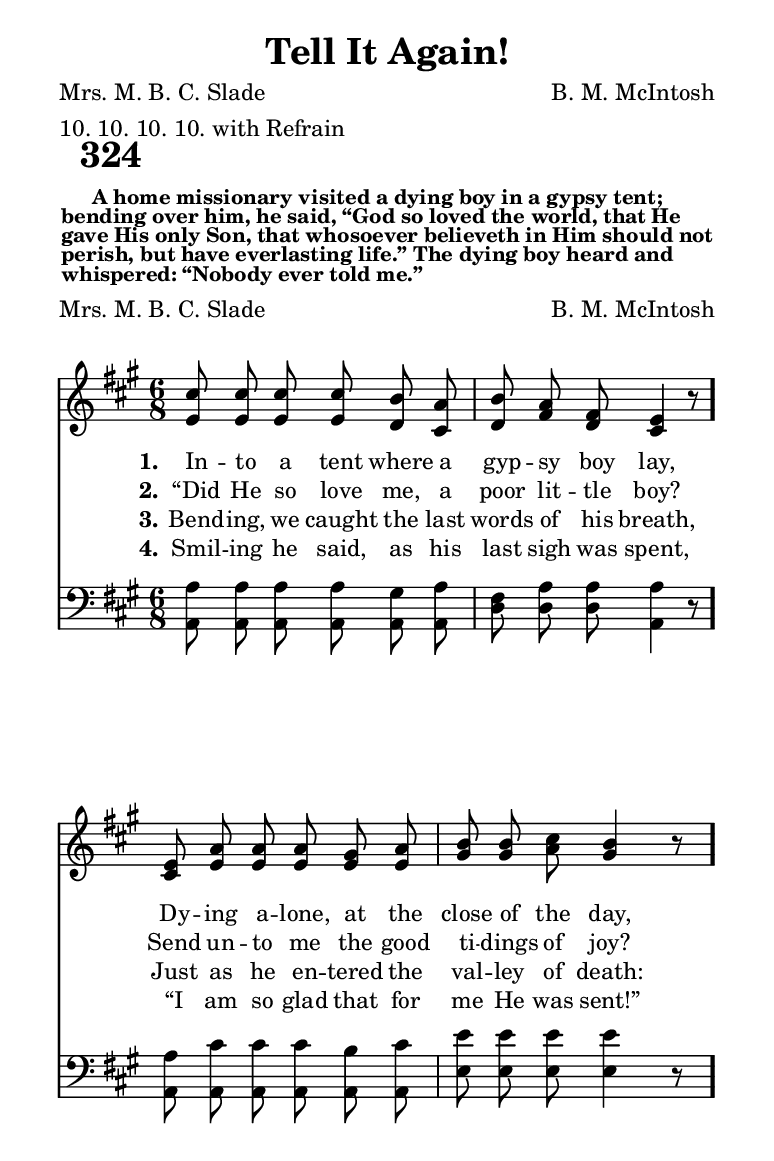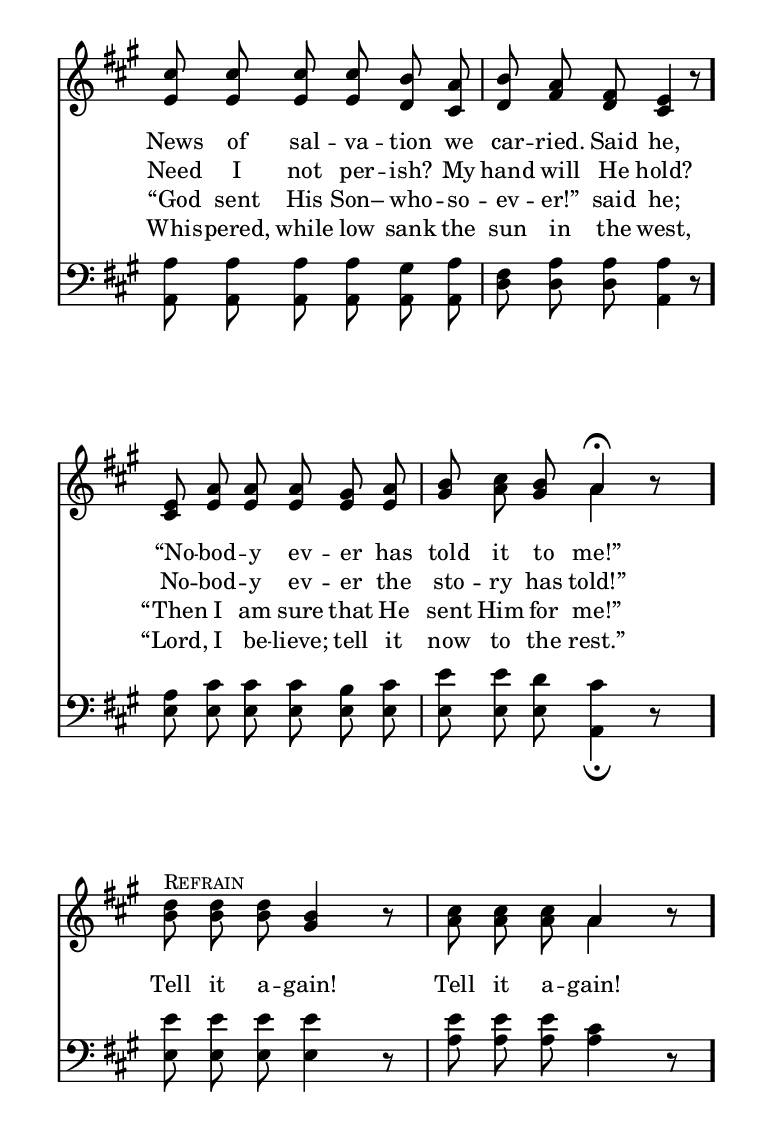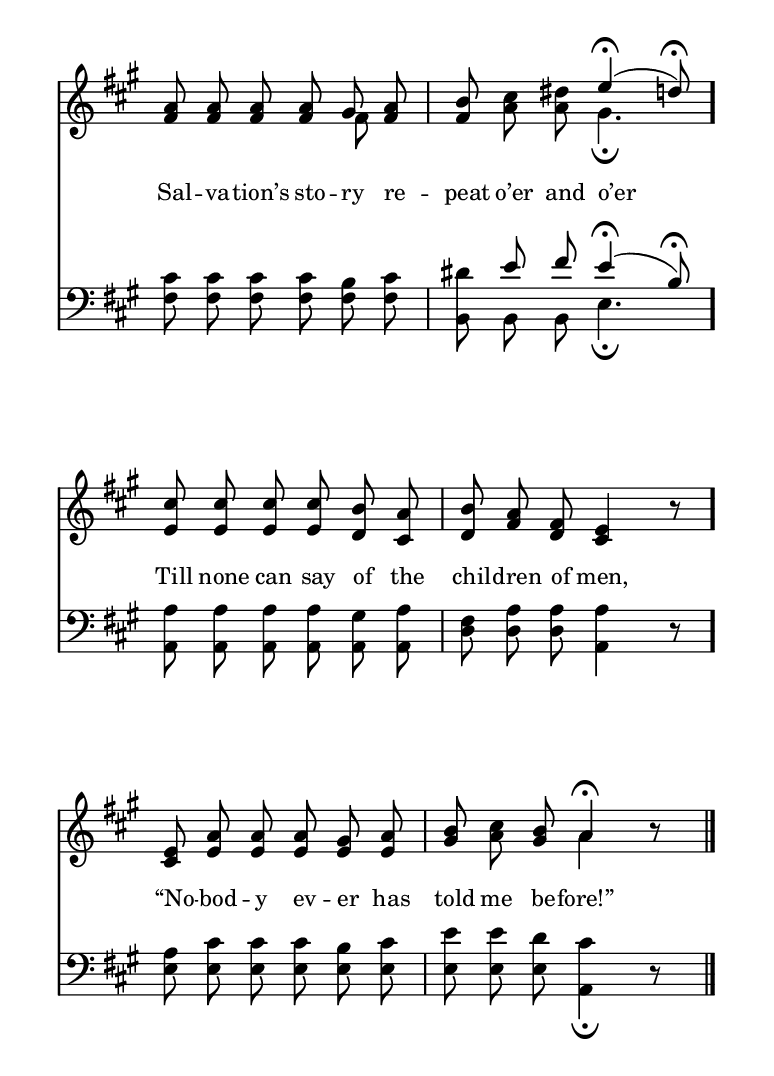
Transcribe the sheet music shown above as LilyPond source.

\include "common/global.ily"
\paper {
  \include "common/paper.ily"
  ragged-last-bottom = ##t
  system-count = #(cond (is-eogsized 6) (#t #f))
  page-count = #(cond (is-eogsized 2) (#t #f))
  scoreTitleMarkup = \markup {
    \override #'(baseline-skip . 3.5)
    \column {
      \override #'(baseline-skip . 3.5)
      \column {
        \fill-line {
          \huge \larger \larger \bold {
            \concat { "  " \fromproperty #'header:hymnnumber }
            \mytitle
            \null
          }
        }
        \override #'(baseline-skip . 1)
        \smaller \bold \fill-line {
          \wordwrap { \hspace #3 A home missionary visited a dying boy in a gypsy tent; bending over him, he said, “God so loved the world, that He gave His only Son, that whosoever believeth in Him should not perish, but have everlasting life.” The dying boy heard and whispered: “Nobody ever told me.”
        } }

        \vspace #0.5

        \fill-line {
          \lower #1 \fromproperty #'header:poet
          \smaller \bold \mysubtitle
          \lower #1 \fromproperty #'header:composer
        }
      }
    }
  }
}

\header{
  %children
  hymnnumber = "324"
  title = "Tell It Again!"
  tunename = ""
  meter = "10. 10. 10. 10. with Refrain"
  poet = "Mrs. M. B. C. Slade"
  composer = "B. M. McIntosh"
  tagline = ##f
}

ta = { \tempo 4=80 }
tb = { \tempo 4=40 }

global = {
  \include "common/overrides.ily"
  \override Staff.TimeSignature.style = #'numbered
  \time 6/8
  \override Score.MetronomeMark.transparent = ##t % hide all fermata changes too
  \ta
  \key a \major
  \autoBeamOff
}

patternA = { \ta c8 c c c c c | c c c c4 c8 | }
patternB = { \ta c8 c c c c c | c c c \tb c4 \ta c8 | }

patternC = { c8 c c c4 c8 | }

notesSoprano = {
\global
\relative c'' {

  \changePitch \patternA { cis cis cis cis b a | b a fis e r }
  \changePitch \patternA { e a a a gis a | b b cis b r }
  \changePitch \patternA { cis cis cis cis b a | b a fis e r }
  \changePitch \patternB { e a a a gis a | b cis b a\fermata r }

  << s^\markup { \small \caps "Refrain" }
  \changePitch \patternC { d d d b r | cis cis cis a r } >>
  a8 a a a gis a | b cis dis \tb e4\fermata( d8\fermata) \ta
  \changePitch \patternA { cis cis cis cis b a | b a fis e r }
  \changePitch \patternB { e a a a gis a | b cis b a\fermata r }

  \bar "|."

}
}

notesAlto = {
\global
\relative e' {

  \changePitch \patternA { e e e e d cis | d fis d cis r }
  \changePitch \patternA { cis e e e e e | gis gis a gis r }
  \changePitch \patternA { e e e e d cis | d fis d cis r }
  \changePitch \patternB { cis e e e e e | gis a gis a r }

  \changePitch \patternC { b b b gis r | a a a a r }
  fis8 fis fis fis fis fis | fis a a gis4.\fermata
  \changePitch \patternA { e e e e d cis | d fis d cis r }
  \changePitch \patternB { cis e e e e e | gis a gis a r }

}
}

notesTenor = {
\global
\relative a {

  \changePitch \patternA { a a a a gis a | fis a a a r }
  \changePitch \patternA { a cis cis cis b cis | e e e e r }
  \changePitch \patternA { a, a a a gis a | fis a a a r }
  \changePitch \patternB { a cis cis cis b cis | e e d cis r }

  \changePitch \patternC { e e e e r | e e e cis r }
  cis8 cis cis cis b cis | dis e fis e4\fermata( b8\fermata)
  \changePitch \patternA { a a a a gis a | fis a a a r }
  \changePitch \patternB { a cis cis cis b cis | e e d cis r }

}
}

notesBass = {
\global
\relative f, {

  \changePitch \patternA { a a a a a a | d d d a r }
  \changePitch \patternA { a a a a a a | e' e e e r }
  \changePitch \patternA { a, a a a a a | d d d a r }
  \changePitch \patternB { e' e e e e e | e e e a,_\fermata r }

  \changePitch \patternC { e' e e e r | a a a a r }
  fis8 fis fis fis fis fis | b, b b e4._\fermata
  \changePitch \patternA { a, a a a a a | d d d a r }
  \changePitch \patternB { e' e e e e e | e e e a,_\fermata r }

}
}

Refrain = \lyricmode {

Tell it a -- gain! Tell it a -- gain! \bar "."
Sal -- va -- tion’s sto -- ry re -- peat o’er and o’er \bar "."
Till none can say of the chil -- dren of men, \bar "."
“No -- bod -- y ev -- er has told me be -- fore!” \bar "."

}

wordsA = \lyricmode {
\set stanza = "1."

In -- to a tent where a gyp -- sy boy lay, \bar "."
Dy -- ing a -- lone, at the close of the day, \bar "."
News of sal -- va -- tion we car -- ried. Said he, \bar "."
“No -- bod -- y ev -- er has told it to me!” \bar "."

}

wordsB = \lyricmode {
\set stanza = "2."

“Did He so love me, a poor lit -- tle boy?
Send un -- to me the good ti -- dings of joy?
Need I not per -- ish? My hand will He hold?
No -- bod -- y ev -- er the sto -- ry has told!”

\Refrain

}

wordsC = \lyricmode {
\set stanza = "3."

Bend -- ing, we caught the last words of his breath,
Just as he en -- tered the val -- ley of death:
“God sent His Son– who -- so -- ev -- er!” said he;
“Then I am sure that He sent Him for me!”

}

wordsD = \lyricmode {
\set stanza = "4."

Smil -- ing he said, as his last sigh was spent,
“I am so glad that for me He was sent!”
Whis -- pered, while low sank the sun in the west,
“Lord, I be -- lieve; tell it now to the rest.”

}

\score {
  \context ChoirStaff <<
    \context Staff = upper <<
      \set Staff.autoBeaming = ##f
      \set ChoirStaff.systemStartDelimiter = #'SystemStartBar
      \set ChoirStaff.printPartCombineTexts = ##f
      \partcombine #'(2 . 9) \notesSoprano \notesAlto
      \context NullVoice = sopranos { \voiceOne << \notesSoprano >> }
      \context NullVoice = altos { \voiceTwo << \notesAlto >> }
      \context Lyrics = one   \lyricsto sopranos \wordsA
      \context Lyrics = two   \lyricsto sopranos \wordsB
      \context Lyrics = three \lyricsto sopranos \wordsC
      \context Lyrics = four  \lyricsto sopranos \wordsD
    >>
    \context Staff = men <<
      \set Staff.autoBeaming = ##f
      \clef bass
      \set ChoirStaff.printPartCombineTexts = ##f
      \partcombine #'(2 . 9) \notesTenor \notesBass
      \context NullVoice = tenors { \voiceOne << \notesTenor >> }
      \context NullVoice = basses { \voiceTwo << \notesBass >> }
    >>
  >>
  \layout {
    \include "common/layout.ily"
  }
  \midi{
    \include "common/midi.ily"
  }
}

\version "2.19.49"  % necessary for upgrading to future LilyPond versions.

% vi:set et ts=2 sw=2 ai nocindent syntax=lilypond:
